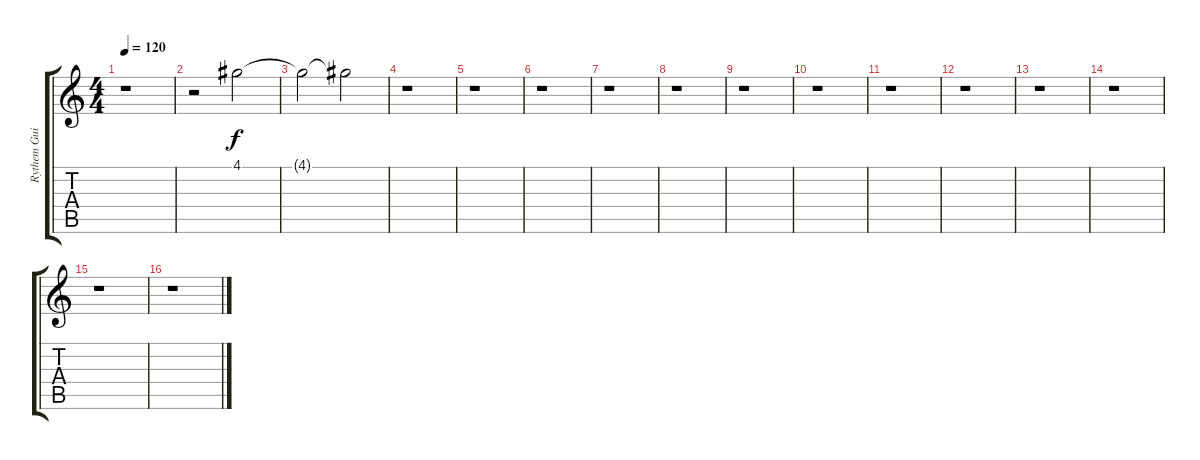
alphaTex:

\track ("Rythem Guitar/Sitar" "Rythem Gui") {instrument overdrivenguitar}
\staff {score tabs}
\tuning (E4 B3 G3 D3 A2 E2) {hide}
\ts (4 4)
\tempo 120
\clef g2
\ks c
r.1{dy f} |
r.2 4.1.2 |
4.1{t}.2 4.1{t}.2 |
r.1 |
r.1 |
r.1 |
r.1 |
r.1 |
r.1 |
r.1 |
r.1 |
r.1 |
r.1 |
r.1 |
r.1 |
r.1
